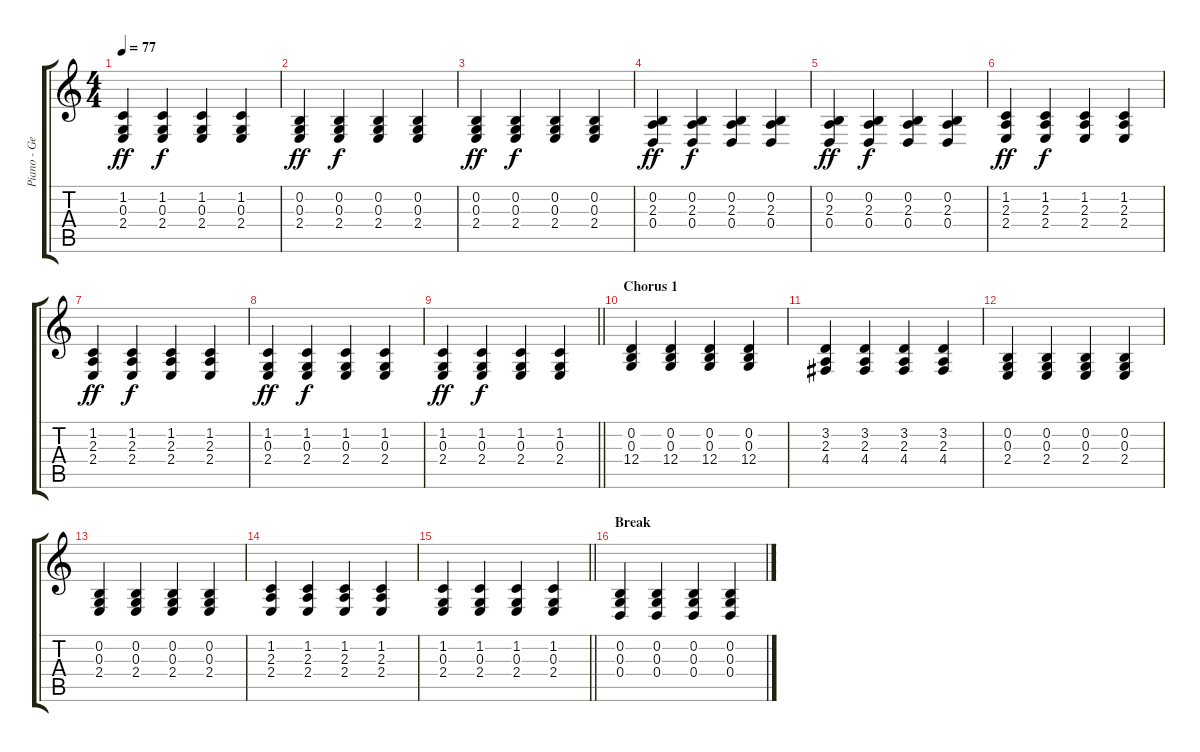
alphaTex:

\track ("Piano - Gem Archer" "Piano - Ge") {instrument acousticgrandpiano}
\staff {score tabs}
\tuning (E4 B3 G3 D3 A2 E2) {hide}
\ts (4 4)
\tempo 77
\clef g2
\ks c
(1.2 0.3 2.4).4{dy ff} (1.2 0.3 2.4).4{dy f} (1.2 0.3 2.4).4 (1.2 0.3 2.4).4 |
(0.2 0.3 2.4).4{dy ff} (0.2 0.3 2.4).4{dy f} (0.2 0.3 2.4).4 (0.2 0.3 2.4).4 |
(0.2 0.3 2.4).4{dy ff} (0.2 0.3 2.4).4{dy f} (0.2 0.3 2.4).4 (0.2 0.3 2.4).4 |
(0.2 2.3 0.4).4{dy ff} (0.2 2.3 0.4).4{dy f} (0.2 2.3 0.4).4 (0.2 2.3 0.4).4 |
(0.2 2.3 0.4).4{dy ff} (0.2 2.3 0.4).4{dy f} (0.2 2.3 0.4).4 (0.2 2.3 0.4).4 |
(1.2 2.3 2.4).4{dy ff} (1.2 2.3 2.4).4{dy f} (1.2 2.3 2.4).4 (1.2 2.3 2.4).4 |
(1.2 2.3 2.4).4{dy ff} (1.2 2.3 2.4).4{dy f} (1.2 2.3 2.4).4 (1.2 2.3 2.4).4 |
(1.2 0.3 2.4).4{dy ff} (1.2 0.3 2.4).4{dy f} (1.2 0.3 2.4).4 (1.2 0.3 2.4).4 |
\barLineRight lightlight
(1.2 0.3 2.4).4{dy ff} (1.2 0.3 2.4).4{dy f} (1.2 0.3 2.4).4 (1.2 0.3 2.4).4 |
\section ("" "Chorus 1")
(0.2 0.3 12.4).4{instrument acousticgrandpiano} (0.2 0.3 12.4).4 (0.2 0.3 12.4).4 (0.2 0.3 12.4).4 |
(3.2 2.3 4.4).4 (3.2 2.3 4.4).4 (3.2 2.3 4.4).4 (3.2 2.3 4.4).4 |
(0.2 0.3 2.4).4 (0.2 0.3 2.4).4 (0.2 0.3 2.4).4 (0.2 0.3 2.4).4 |
(0.2 0.3 2.4).4 (0.2 0.3 2.4).4 (0.2 0.3 2.4).4 (0.2 0.3 2.4).4 |
(1.2 2.3 2.4).4 (1.2 2.3 2.4).4 (1.2 2.3 2.4).4 (1.2 2.3 2.4).4 |
\barLineRight lightlight
(1.2 0.3 2.4).4 (1.2 0.3 2.4).4 (1.2 0.3 2.4).4 (1.2 0.3 2.4).4 |
\section ("" "Break")
(0.2 0.3 0.4).4 (0.2 0.3 0.4).4 (0.2 0.3 0.4).4 (0.2 0.3 0.4).4
